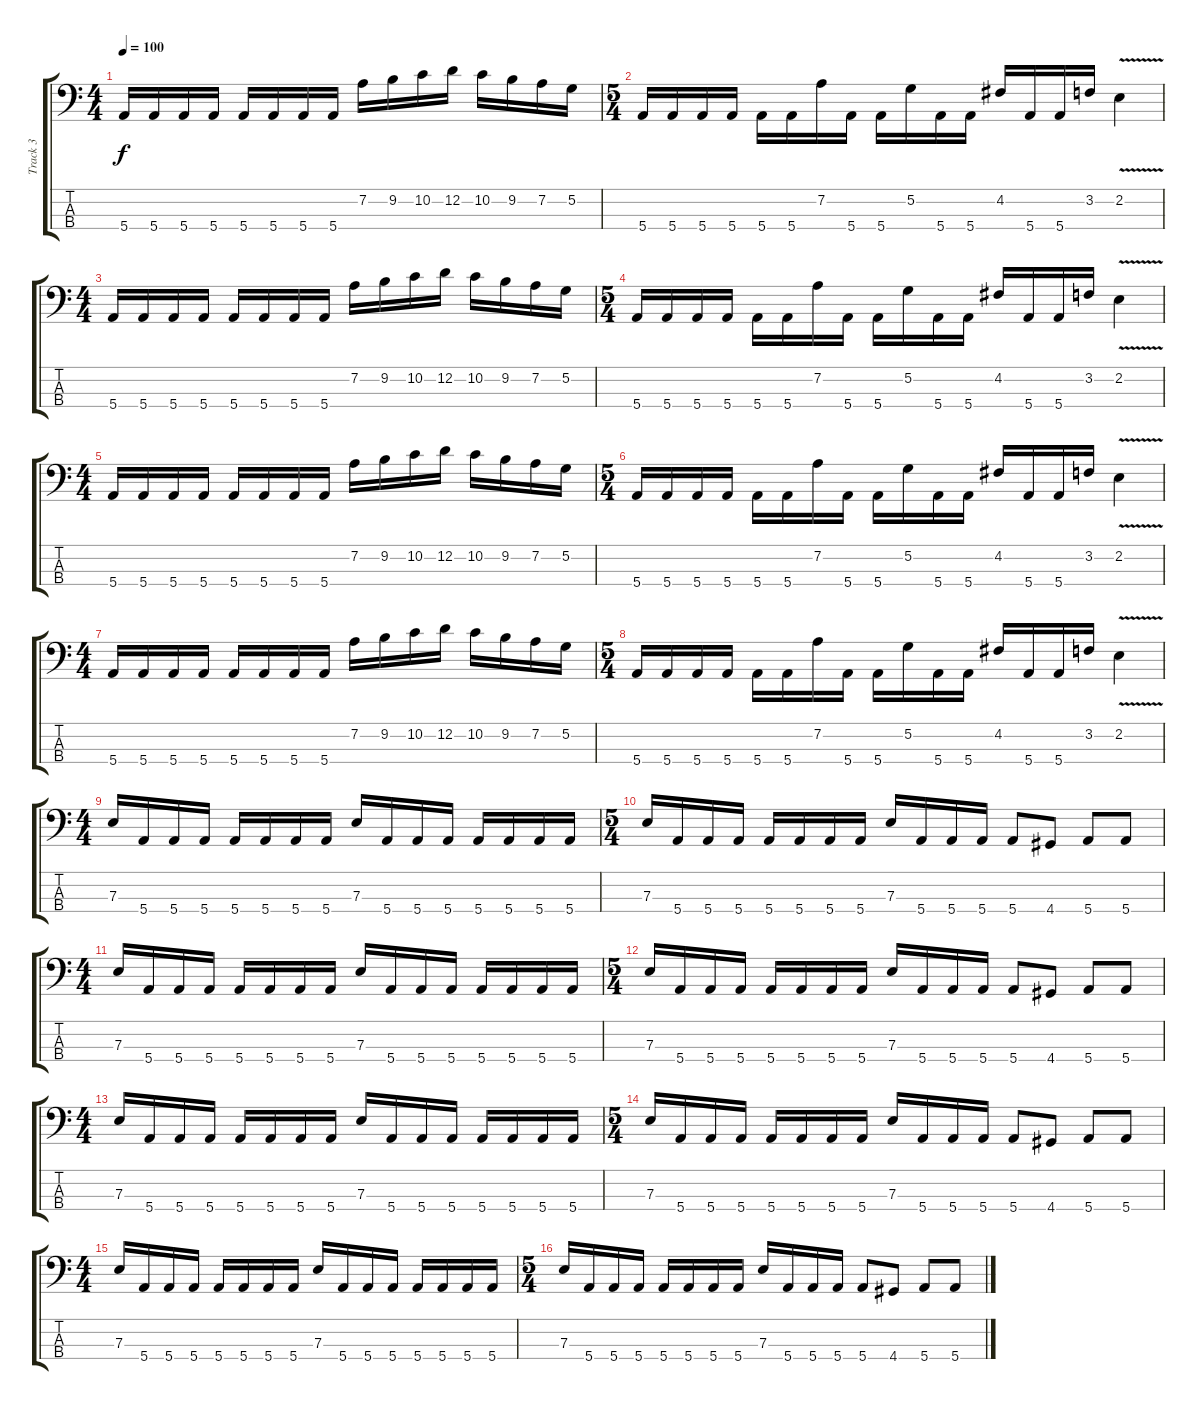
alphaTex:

\track ("Track 3" "Track 3") {instrument electricbasspick}
\staff {score tabs}
\tuning (G2 D2 A1 E1) {hide}
\ts (4 4)
\tempo 100
\clef f4
\ks c
5.4.16{dy f} 5.4.16 5.4.16 5.4.16 5.4.16 5.4.16 5.4.16 5.4.16 7.2.16 9.2.16 10.2.16 12.2.16 10.2.16 9.2.16 7.2.16 5.2.16 |
\ts (5 4)
5.4.16 5.4.16 5.4.16 5.4.16 5.4.16 5.4.16 7.2.16 5.4.16 5.4.16 5.2.16 5.4.16 5.4.16 4.2.16 5.4.16 5.4.16 3.2.16 2.2{v}.4 |
\ts (4 4)
5.4.16 5.4.16 5.4.16 5.4.16 5.4.16 5.4.16 5.4.16 5.4.16 7.2.16 9.2.16 10.2.16 12.2.16 10.2.16 9.2.16 7.2.16 5.2.16 |
\ts (5 4)
5.4.16 5.4.16 5.4.16 5.4.16 5.4.16 5.4.16 7.2.16 5.4.16 5.4.16 5.2.16 5.4.16 5.4.16 4.2.16 5.4.16 5.4.16 3.2.16 2.2{v}.4 |
\ts (4 4)
5.4.16 5.4.16 5.4.16 5.4.16 5.4.16 5.4.16 5.4.16 5.4.16 7.2.16 9.2.16 10.2.16 12.2.16 10.2.16 9.2.16 7.2.16 5.2.16 |
\ts (5 4)
5.4.16 5.4.16 5.4.16 5.4.16 5.4.16 5.4.16 7.2.16 5.4.16 5.4.16 5.2.16 5.4.16 5.4.16 4.2.16 5.4.16 5.4.16 3.2.16 2.2{v}.4 |
\ts (4 4)
5.4.16 5.4.16 5.4.16 5.4.16 5.4.16 5.4.16 5.4.16 5.4.16 7.2.16 9.2.16 10.2.16 12.2.16 10.2.16 9.2.16 7.2.16 5.2.16 |
\ts (5 4)
5.4.16 5.4.16 5.4.16 5.4.16 5.4.16 5.4.16 7.2.16 5.4.16 5.4.16 5.2.16 5.4.16 5.4.16 4.2.16 5.4.16 5.4.16 3.2.16 2.2{v}.4 |
\ts (4 4)
7.3.16 5.4.16 5.4.16 5.4.16 5.4.16 5.4.16 5.4.16 5.4.16 7.3.16 5.4.16 5.4.16 5.4.16 5.4.16 5.4.16 5.4.16 5.4.16 |
\ts (5 4)
7.3.16 5.4.16 5.4.16 5.4.16 5.4.16 5.4.16 5.4.16 5.4.16 7.3.16 5.4.16 5.4.16 5.4.16 5.4.8 4.4.8 5.4.8 5.4.8 |
\ts (4 4)
7.3.16 5.4.16 5.4.16 5.4.16 5.4.16 5.4.16 5.4.16 5.4.16 7.3.16 5.4.16 5.4.16 5.4.16 5.4.16 5.4.16 5.4.16 5.4.16 |
\ts (5 4)
7.3.16 5.4.16 5.4.16 5.4.16 5.4.16 5.4.16 5.4.16 5.4.16 7.3.16 5.4.16 5.4.16 5.4.16 5.4.8 4.4.8 5.4.8 5.4.8 |
\ts (4 4)
7.3.16 5.4.16 5.4.16 5.4.16 5.4.16 5.4.16 5.4.16 5.4.16 7.3.16 5.4.16 5.4.16 5.4.16 5.4.16 5.4.16 5.4.16 5.4.16 |
\ts (5 4)
7.3.16 5.4.16 5.4.16 5.4.16 5.4.16 5.4.16 5.4.16 5.4.16 7.3.16 5.4.16 5.4.16 5.4.16 5.4.8 4.4.8 5.4.8 5.4.8 |
\ts (4 4)
7.3.16 5.4.16 5.4.16 5.4.16 5.4.16 5.4.16 5.4.16 5.4.16 7.3.16 5.4.16 5.4.16 5.4.16 5.4.16 5.4.16 5.4.16 5.4.16 |
\ts (5 4)
7.3.16 5.4.16 5.4.16 5.4.16 5.4.16 5.4.16 5.4.16 5.4.16 7.3.16 5.4.16 5.4.16 5.4.16 5.4.8 4.4.8 5.4.8 5.4.8
